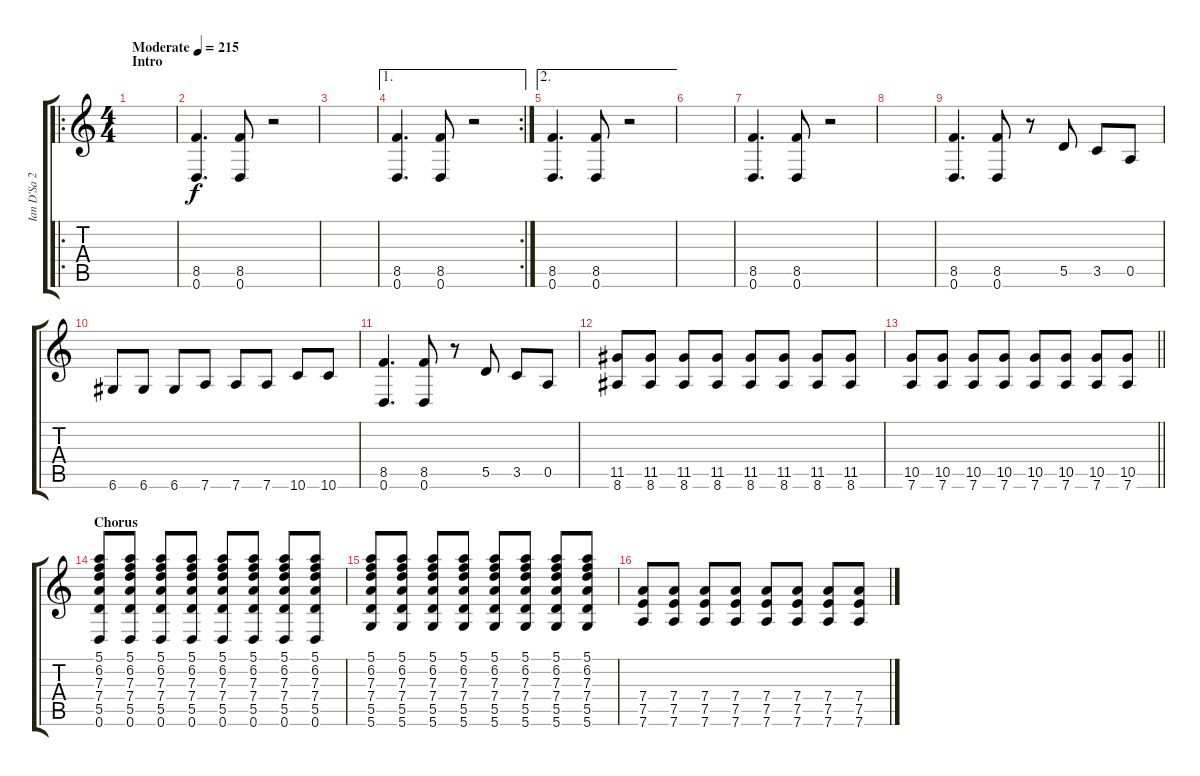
\track ("Ian D'Sa 2" "Ian D'Sa 2") {instrument overdrivenguitar}
\staff {score tabs}
\tuning (E4 B3 G3 D3 A2 D2) {hide}
\ro
\ts (4 4)
\section ("" "Intro")
\tempo (215 "Moderate")
\clef g2
\ks c
|
(8.5 0.6).4{d} (8.5 0.6).8 r.2 |
|
\ae 1
\rc 2
(8.5 0.6).4{d} (8.5 0.6).8 r.2 |
\ae 2
(8.5 0.6).4{d} (8.5 0.6).8 r.2 |
|
(8.5 0.6).4{d} (8.5 0.6).8 r.2 |
|
(8.5 0.6).4{d} (8.5 0.6).8 r.8 5.5.8 3.5.8 0.5.8 |
6.6.8 6.6.8 6.6.8 7.6.8 7.6.8 7.6.8 10.6.8 10.6.8 |
(8.5 0.6).4{d} (8.5 0.6).8 r.8 5.5.8 3.5.8 0.5.8 |
(11.5 8.6).8 (11.5 8.6).8 (11.5 8.6).8 (11.5 8.6).8 (11.5 8.6).8 (11.5 8.6).8 (11.5 8.6).8 (11.5 8.6).8 |
\barLineRight lightlight
(10.5 7.6).8 (10.5 7.6).8 (10.5 7.6).8 (10.5 7.6).8 (10.5 7.6).8 (10.5 7.6).8 (10.5 7.6).8 (10.5 7.6).8 |
\section ("" "Chorus")
(5.1 6.2 7.3 7.4 5.5 0.6).8 (5.1 6.2 7.3 7.4 5.5 0.6).8 (5.1 6.2 7.3 7.4 5.5 0.6).8 (5.1 6.2 7.3 7.4 5.5 0.6).8 (5.1 6.2 7.3 7.4 5.5 0.6).8 (5.1 6.2 7.3 7.4 5.5 0.6).8 (5.1 6.2 7.3 7.4 5.5 0.6).8 (5.1 6.2 7.3 7.4 5.5 0.6).8 |
(5.1 6.2 7.3 7.4 5.5 5.6).8 (5.1 6.2 7.3 7.4 5.5 5.6).8 (5.1 6.2 7.3 7.4 5.5 5.6).8 (5.1 6.2 7.3 7.4 5.5 5.6).8 (5.1 6.2 7.3 7.4 5.5 5.6).8 (5.1 6.2 7.3 7.4 5.5 5.6).8 (5.1 6.2 7.3 7.4 5.5 5.6).8 (5.1 6.2 7.3 7.4 5.5 5.6).8 |
(7.4 7.5 7.6).8 (7.4 7.5 7.6).8 (7.4 7.5 7.6).8 (7.4 7.5 7.6).8 (7.4 7.5 7.6).8 (7.4 7.5 7.6).8 (7.4 7.5 7.6).8 (7.4 7.5 7.6).8
